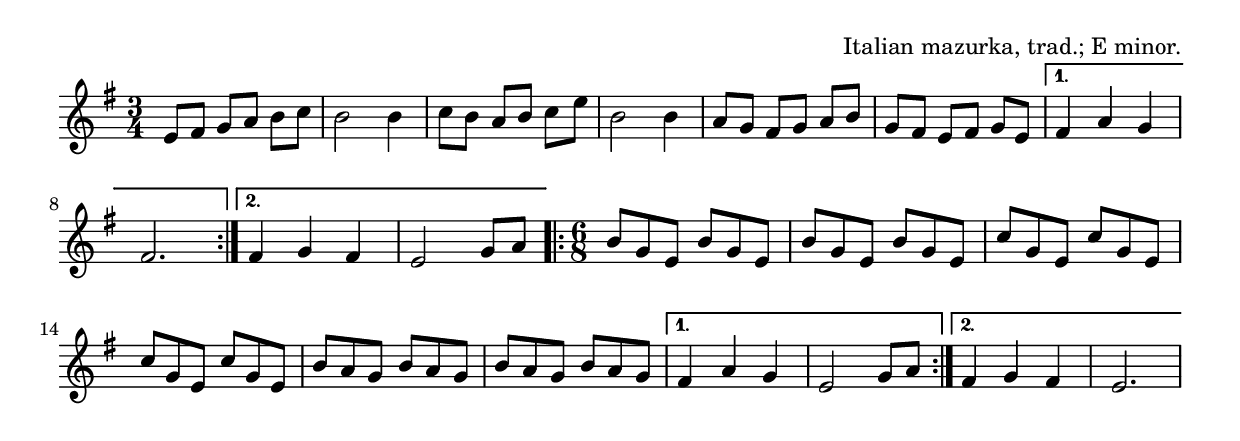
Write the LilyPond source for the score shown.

\version "2.18.2"
\include "util.ly"

\tocItem \markup "La Ciapa Rusa"

\score {
  <<
    \relative e' {
      \time 3/4
      \set beamExceptions = #'()
      \set beatStructure = #'(1 1 1)

      \key e \minor

      \repeat volta 2 {
        e8 fis g a b c |
        b2 b4 |
        c8 b a b c e |
        b2 b4 |

        a8 g fis g a b |
        g fis e fis g e |
      }
      \alternative {
        { fis4 a g | fis2. | }
        { fis4 g fis | e2 g8 a }
      }

      \time 6/8
      \set beatStructure = #'(3 3)
      \repeat volta 2 {
        b8 g e b' g e |
        b'8 g e b' g e |
        c'8 g e c' g e |
        c'8 g e c' g e |

        b'8 a g b a g |
        b a g b a g |
      }
      \alternative {
        { fis4 a g | e2 g8 a |}
        { fis4 g fis | e2. |}
      }
    }
  >>

  \header{
    title="La Ciapa Rusa"
    opus="Italian mazurka, trad.; E minor."
  }
  \layout{indent=0}
  \midi{\tempo 4=120}
}
